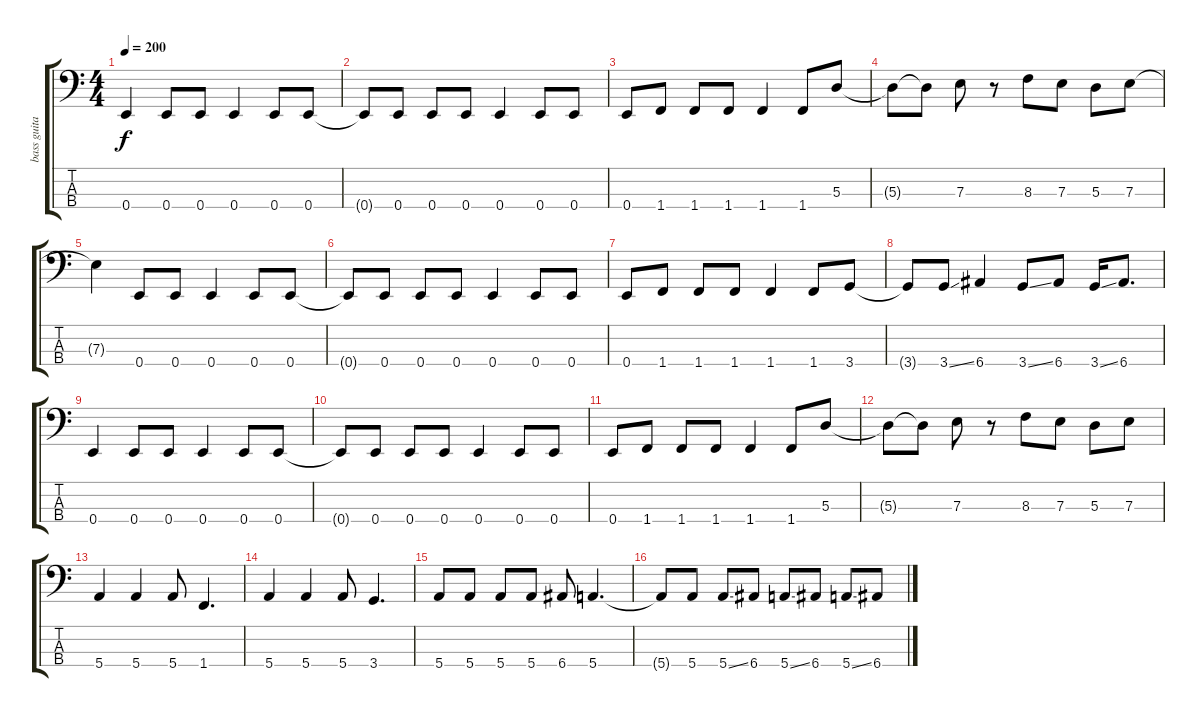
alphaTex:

\track ("bass guitar" "bass guita") {instrument electricbassfinger}
\staff {score tabs}
\tuning (G2 D2 A1 E1) {hide}
\ts (4 4)
\tempo 200
\clef f4
\ks c
0.4.4{dy f} 0.4.8 0.4.8 0.4.4 0.4.8 0.4.8 |
0.4{t}.8 0.4.8 0.4.8 0.4.8 0.4.4 0.4.8 0.4.8 |
0.4.8 1.4.8 1.4.8 1.4.8 1.4.4 1.4.8 5.3.8 |
5.3{t}.8 5.3{t}.8 7.3.8 r.8 8.3.8 7.3.8 5.3.8 7.3.8 |
7.3{t}.4 0.4.8 0.4.8 0.4.4 0.4.8 0.4.8 |
0.4{t}.8 0.4.8 0.4.8 0.4.8 0.4.4 0.4.8 0.4.8 |
0.4.8 1.4.8 1.4.8 1.4.8 1.4.4 1.4.8 3.4.8 |
3.4{t}.8 3.4{ss}.8 6.4.4 3.4{ss}.8 6.4.8 3.4{ss}.16 6.4.8{d} |
0.4.4 0.4.8 0.4.8 0.4.4 0.4.8 0.4.8 |
0.4{t}.8 0.4.8 0.4.8 0.4.8 0.4.4 0.4.8 0.4.8 |
0.4.8 1.4.8 1.4.8 1.4.8 1.4.4 1.4.8 5.3.8 |
5.3{t}.8 5.3{t}.8 7.3.8 r.8 8.3.8 7.3.8 5.3.8 7.3.8 |
5.4.4 5.4.4 5.4.8 1.4.4{d} |
5.4.4 5.4.4 5.4.8 3.4.4{d} |
5.4.8 5.4.8 5.4.8 5.4.8 6.4.8 5.4.4{d} |
5.4{t}.8 5.4.8 5.4{ss}.8 6.4.8 5.4{ss}.8 6.4.8 5.4{ss}.8 6.4.8
